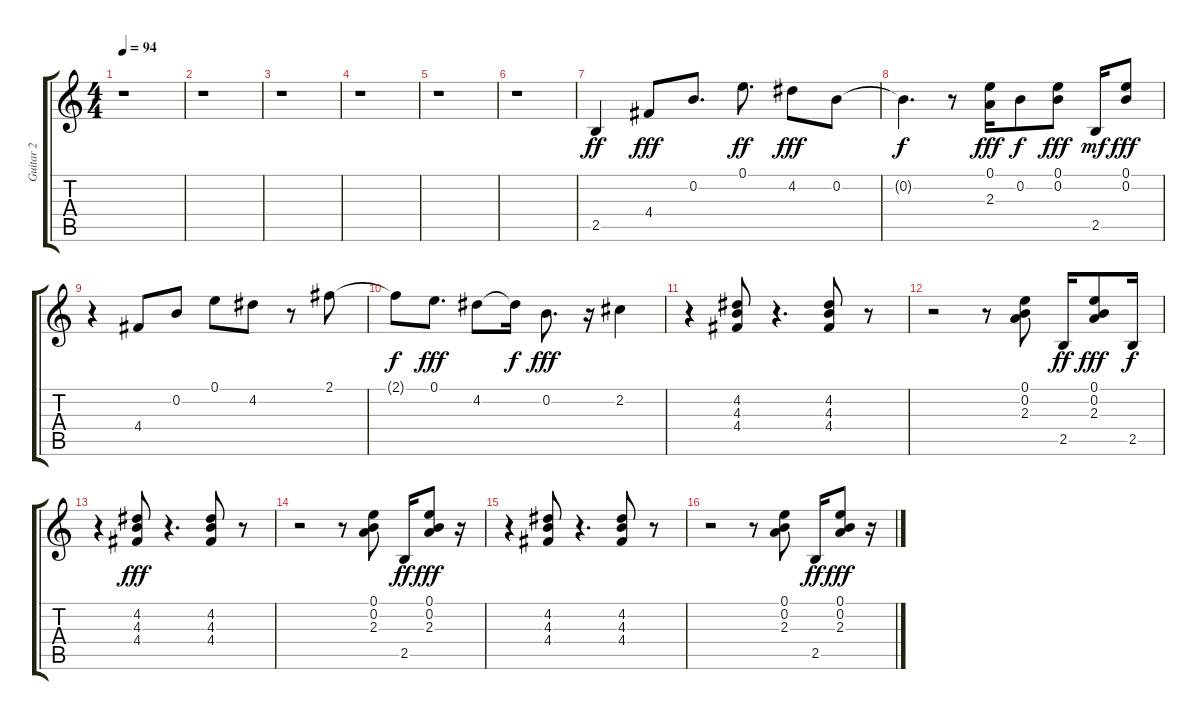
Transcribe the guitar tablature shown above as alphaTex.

\track ("Guitar 2" "Guitar 2") {instrument electricguitarjazz}
\staff {score tabs}
\tuning (E4 B3 G3 D3 A2 E2) {hide}
\ts (4 4)
\tempo 94
\clef g2
\ks c
r.1{dy ff instrument electricguitarjazz} |
r.1 |
r.1 |
r.1 |
r.1 |
r.1 |
2.5.4 4.4.8{dy fff} 0.2.8{d} 0.1.8{d dy ff} 4.2.8{dy fff} 0.2.8 |
0.2{t}.4{d dy f} r.8 (0.1 2.3).16{dy fff} 0.2.8{dy f} (0.1 0.2).8{dy fff} 2.5.16{dy mf} (0.1 0.2).8{dy fff} |
r.4 4.4.8 0.2.8 0.1.8 4.2.8 r.8 2.1.8 |
2.1{t}.8{dy f} 0.1.8{d dy fff} 4.2.8 4.2{t}.16{dy f} 0.2.8{d dy fff} r.16 2.2.4 |
r.4 (4.2 4.3 4.4).8 r.4{d} (4.2 4.3 4.4).8 r.8 |
r.2 r.8 (0.1 0.2 2.3).8 2.5.16{dy ff} (0.1 0.2 2.3).8{dy fff} 2.5.16{dy f} |
r.4 (4.2 4.3 4.4).8{dy fff} r.4{d} (4.2 4.3 4.4).8 r.8 |
r.2 r.8 (0.1 0.2 2.3).8 2.5.16{dy ff} (0.1 0.2 2.3).8{dy fff} r.16 |
r.4 (4.2 4.3 4.4).8 r.4{d} (4.2 4.3 4.4).8 r.8 |
r.2 r.8 (0.1 0.2 2.3).8 2.5.16{dy ff} (0.1 0.2 2.3).8{dy fff} r.16
